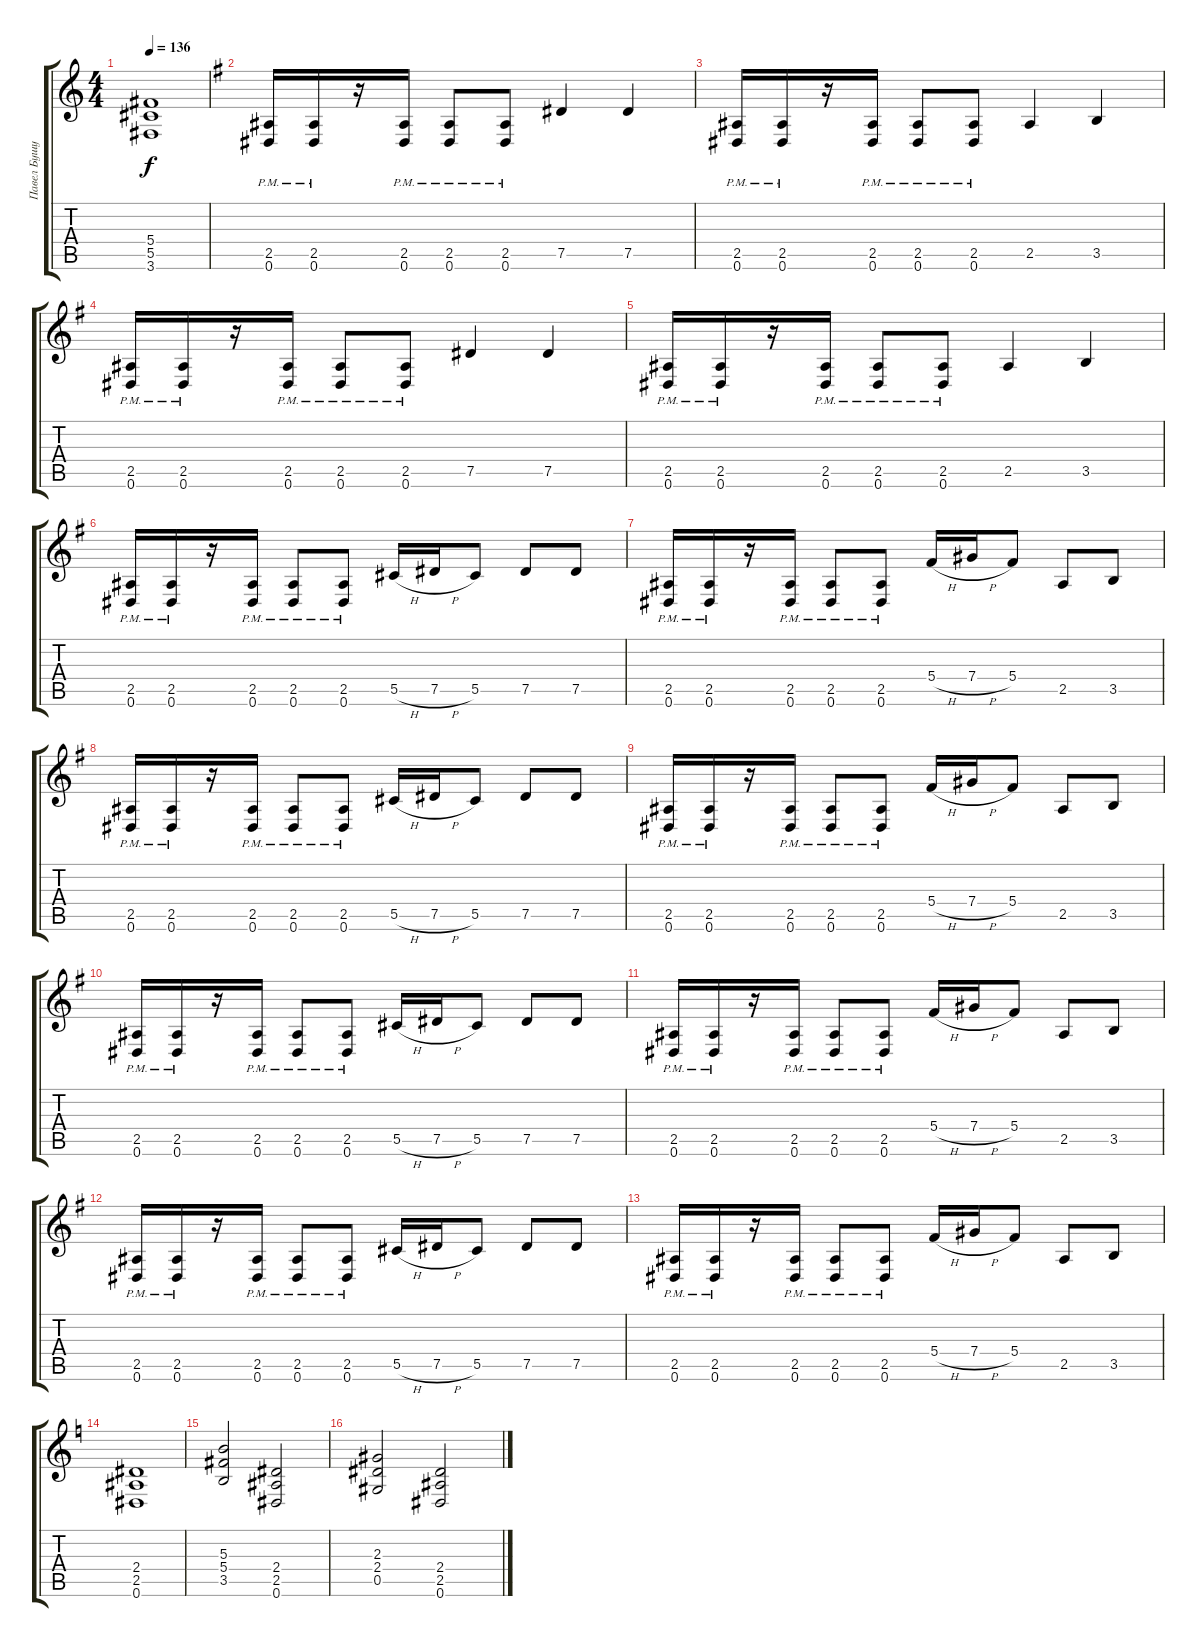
\track ("Павел Бушуев" "Павел Бушу") {instrument distortionguitar}
\staff {score tabs}
\tuning (Eb4 Bb3 Gb3 Db3 Ab2 Eb2) {hide}
\ts (4 4)
\tempo 136
\clef g2
\ks c
(5.4{t} 5.5{t} 3.6{t}).1{dy f} |
\ks g
(2.5{pm} 0.6{pm}).16{volume 13} (2.5{pm} 0.6{pm}).16 r.16 (2.5{pm} 0.6{pm}).16 (2.5{pm} 0.6{pm}).8 (2.5{pm} 0.6{pm}).8 7.5.4 7.5.4 |
(2.5{pm} 0.6{pm}).16 (2.5{pm} 0.6{pm}).16 r.16 (2.5{pm} 0.6{pm}).16 (2.5{pm} 0.6{pm}).8 (2.5{pm} 0.6{pm}).8 2.5.4 3.5.4 |
(2.5{pm} 0.6{pm}).16 (2.5{pm} 0.6{pm}).16 r.16 (2.5{pm} 0.6{pm}).16 (2.5{pm} 0.6{pm}).8 (2.5{pm} 0.6{pm}).8 7.5.4 7.5.4 |
(2.5{pm} 0.6{pm}).16 (2.5{pm} 0.6{pm}).16 r.16 (2.5{pm} 0.6{pm}).16 (2.5{pm} 0.6{pm}).8 (2.5{pm} 0.6{pm}).8 2.5.4 3.5.4 |
(2.5{pm} 0.6{pm}).16 (2.5{pm} 0.6{pm}).16 r.16 (2.5{pm} 0.6{pm}).16 (2.5{pm} 0.6{pm}).8 (2.5{pm} 0.6{pm}).8 5.5{h}.16 7.5{h}.16 5.5.8 7.5.8 7.5.8 |
(2.5{pm} 0.6{pm}).16 (2.5{pm} 0.6{pm}).16 r.16 (2.5{pm} 0.6{pm}).16 (2.5{pm} 0.6{pm}).8 (2.5{pm} 0.6{pm}).8 5.4{h}.16 7.4{h}.16 5.4.8 2.5.8 3.5.8 |
(2.5{pm} 0.6{pm}).16 (2.5{pm} 0.6{pm}).16 r.16 (2.5{pm} 0.6{pm}).16 (2.5{pm} 0.6{pm}).8 (2.5{pm} 0.6{pm}).8 5.5{h}.16 7.5{h}.16 5.5.8 7.5.8 7.5.8 |
(2.5{pm} 0.6{pm}).16 (2.5{pm} 0.6{pm}).16 r.16 (2.5{pm} 0.6{pm}).16 (2.5{pm} 0.6{pm}).8 (2.5{pm} 0.6{pm}).8 5.4{h}.16 7.4{h}.16 5.4.8 2.5.8 3.5.8 |
(2.5{pm} 0.6{pm}).16 (2.5{pm} 0.6{pm}).16 r.16 (2.5{pm} 0.6{pm}).16 (2.5{pm} 0.6{pm}).8 (2.5{pm} 0.6{pm}).8 5.5{h}.16 7.5{h}.16 5.5.8 7.5.8 7.5.8 |
(2.5{pm} 0.6{pm}).16 (2.5{pm} 0.6{pm}).16 r.16 (2.5{pm} 0.6{pm}).16 (2.5{pm} 0.6{pm}).8 (2.5{pm} 0.6{pm}).8 5.4{h}.16 7.4{h}.16 5.4.8 2.5.8 3.5.8 |
(2.5{pm} 0.6{pm}).16 (2.5{pm} 0.6{pm}).16 r.16 (2.5{pm} 0.6{pm}).16 (2.5{pm} 0.6{pm}).8 (2.5{pm} 0.6{pm}).8 5.5{h}.16 7.5{h}.16 5.5.8 7.5.8 7.5.8 |
(2.5{pm} 0.6{pm}).16 (2.5{pm} 0.6{pm}).16 r.16 (2.5{pm} 0.6{pm}).16 (2.5{pm} 0.6{pm}).8 (2.5{pm} 0.6{pm}).8 5.4{h}.16 7.4{h}.16 5.4.8 2.5.8 3.5.8 |
\ks c
(2.4 2.5 0.6).1 |
(5.3 5.4 3.5).2 (2.4 2.5 0.6).2 |
(2.3 2.4 0.5).2 (2.4 2.5 0.6).2
